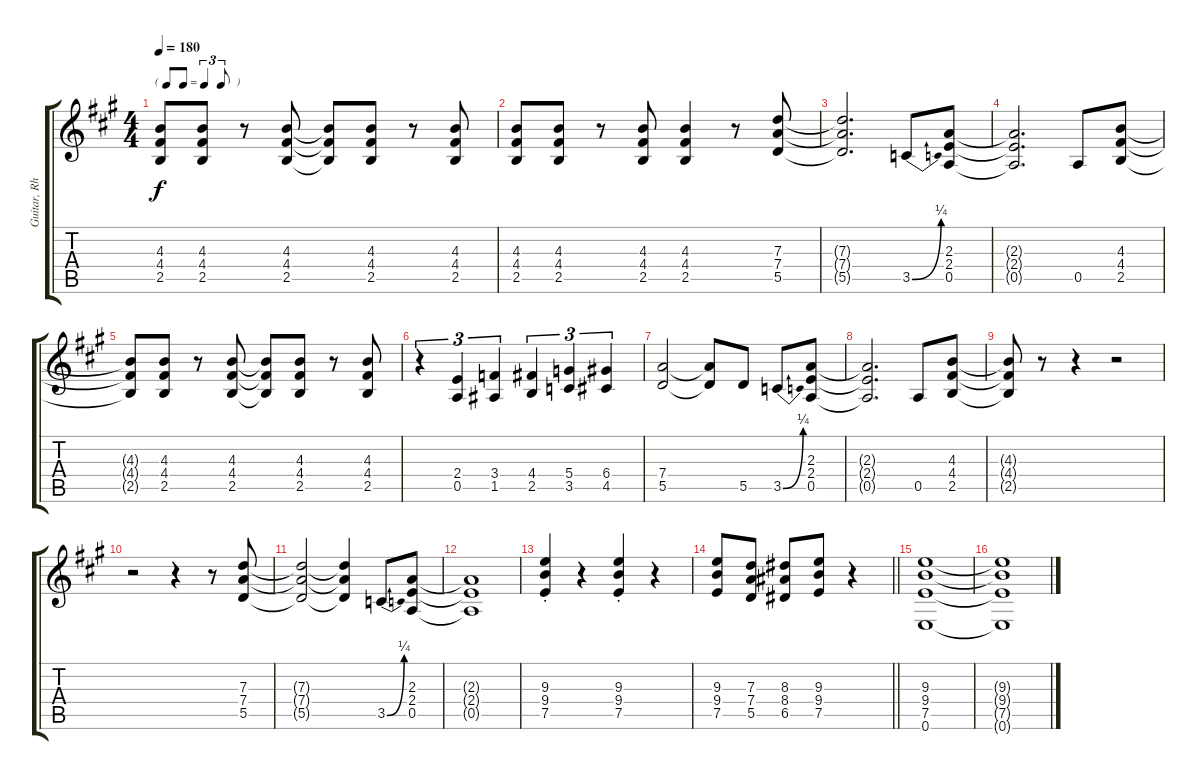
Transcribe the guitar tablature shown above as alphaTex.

\track ("Guitar, Rhythm" "Guitar, Rh") {instrument distortionguitar}
\staff {score tabs}
\tuning (E4 B3 G3 D3 A2 E2) {hide}
\ts (4 4)
\tf triplet8th
\tempo 180
\clef g2
\ks a
(4.3 4.4 2.5).8{dy f} (4.3 4.4 2.5).8 r.8 (4.3 4.4 2.5).8 (4.3{t} 4.4{t} 2.5{t}).8 (4.3 4.4 2.5).8 r.8 (4.3 4.4 2.5).8 |
(4.3 4.4 2.5).8 (4.3 4.4 2.5).8 r.8 (4.3 4.4 2.5).8 (4.3 4.4 2.5).4 r.8 (7.3 7.4 5.5).8 |
(7.3{t} 7.4{t} 5.5{t}).2{d} 3.5{be (bend 0 0 60 1)}.8 (2.3 2.4 0.5).8 |
(2.3{t} 2.4{t} 0.5{t}).2{d} 0.5.8 (4.3 4.4 2.5).8 |
(4.3{t} 4.4{t} 2.5{t}).8 (4.3 4.4 2.5).8 r.8 (4.3 4.4 2.5).8 (4.3{t} 4.4{t} 2.5{t}).8 (4.3 4.4 2.5).8 r.8 (4.3 4.4 2.5).8 |
r.4{tu (3 2)} (2.4 0.5).4{tu (3 2)} (3.4 1.5).4{tu (3 2)} (4.4 2.5).4{tu (3 2)} (5.4 3.5).4{tu (3 2)} (6.4 4.5).4{tu (3 2)} |
(7.4 5.5).2 (7.4{t} 5.5{t}).8 5.5.8 3.5{be (bend 0 0 60 1)}.8 (2.3 2.4 0.5).8 |
(2.3{t} 2.4{t} 0.5{t}).2{d} 0.5.8 (4.3 4.4 2.5).8 |
(4.3{t} 4.4{t} 2.5{t}).8 r.8 r.4 r.2 |
r.2 r.4 r.8 (7.3 7.4 5.5).8 |
(7.3{t} 7.4{t} 5.5{t}).2 (7.3{t} 7.4{t} 5.5{t}).4 3.5{be (bend 0 0 60 1)}.8 (2.3 2.4 0.5).8 |
(2.3{t} 2.4{t} 0.5{t}).1 |
(9.3{st} 9.4{st} 7.5{st}).4 r.4 (9.3{st} 9.4{st} 7.5{st}).4 r.4 |
\barLineRight lightlight
(9.3 9.4 7.5).8 (7.3 7.4 5.5).8 (8.3 8.4 6.5).8 (9.3 9.4 7.5).8 r.4 |
(9.3 9.4 7.5 0.6).1 |
(9.3{t} 9.4{t} 7.5{t} 0.6{t}).1
